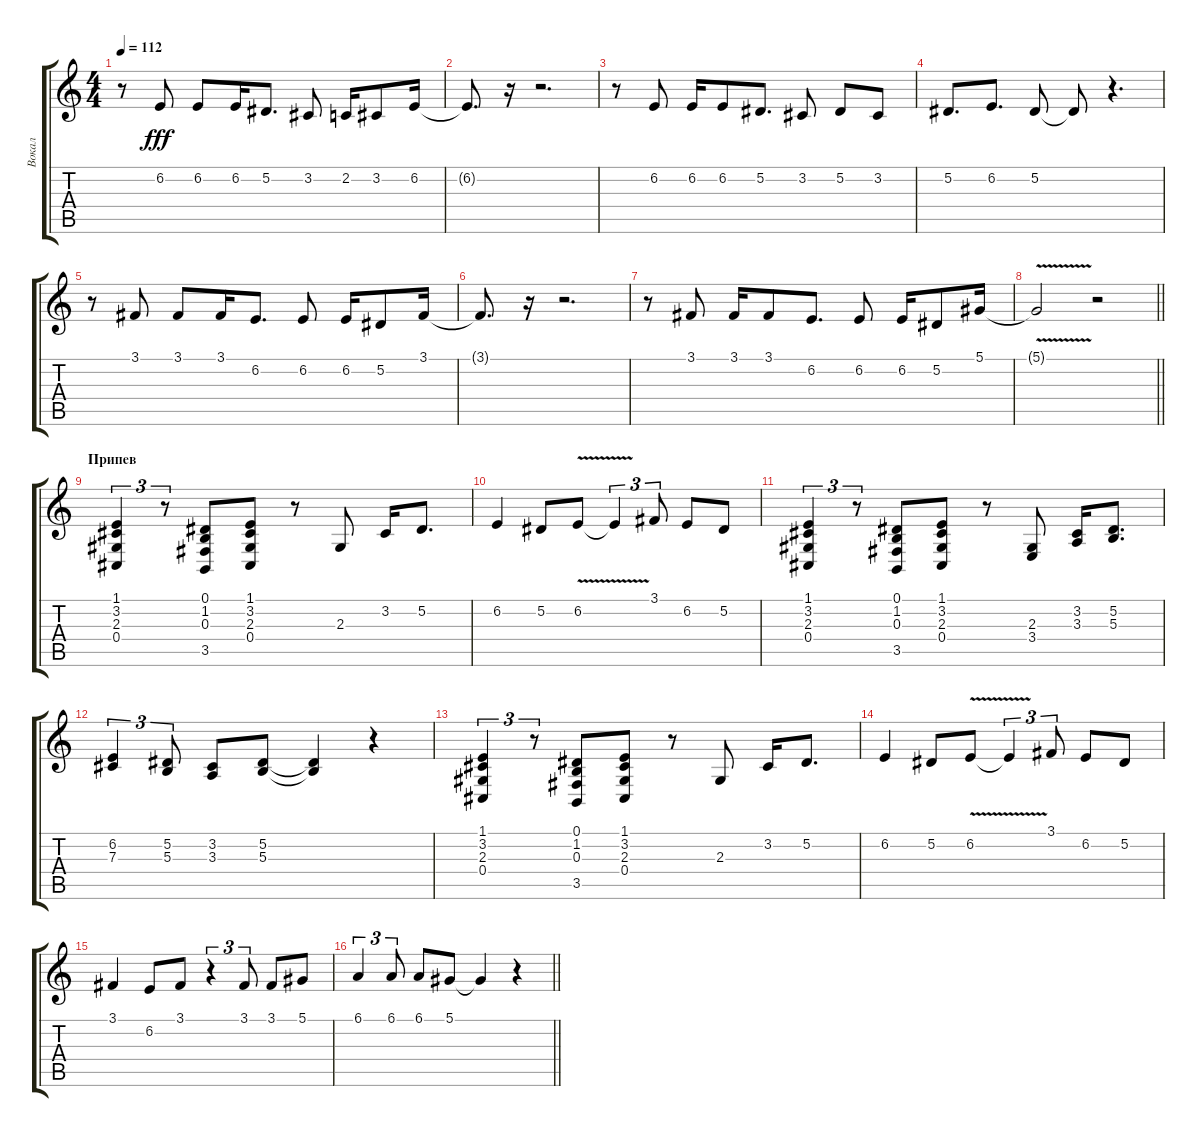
\track ("Вокал" "Вокал") {instrument altosax}
\staff {score tabs}
\tuning (Eb4 Bb3 Gb3 Db3 Ab2 Eb2) {hide}
\ts (4 4)
\tempo 112
\clef g2
\ks aminor
r.8{dy fff} 6.2.8 6.2.8 6.2.16 5.2.8{d} 3.2.8 2.2.16 3.2.8 6.2.16 |
6.2{t}.8{d} r.16 r.2{d} |
r.8 6.2.8 6.2.16 6.2.8 5.2.8{d} 3.2.8 5.2.8 3.2.8 |
5.2.8{d} 6.2.8{d} 5.2.8 5.2{t}.8 r.4{d} |
r.8 3.1.8 3.1.8 3.1.16 6.2.8{d} 6.2.8 6.2.16 5.2.8 3.1.16 |
3.1{t}.8{d} r.16 r.2{d} |
r.8 3.1.8 3.1.16 3.1.8 6.2.8{d} 6.2.8 6.2.16 5.2.8 5.1.16 |
\barLineRight lightlight
5.1{v t}.2 r.2 |
\section ("" "Припев")
(1.1 3.2 2.3 0.4).4{tu (3 2)} r.8{tu (3 2)} (0.1 1.2 0.3 3.5).8 (1.1 3.2 2.3 0.4).8 r.8 2.3.8 3.2.16 5.2.8{d} |
6.2.4 5.2.8 6.2{v}.8 6.2{t}.4{tu (3 2)} 3.1.8{tu (3 2)} 6.2.8 5.2.8 |
(1.1 3.2 2.3 0.4).4{tu (3 2)} r.8{tu (3 2)} (0.1 1.2 0.3 3.5).8 (1.1 3.2 2.3 0.4).8 r.8 (2.3 3.4).8 (3.2 3.3).16 (5.2 5.3).8{d} |
(6.2 7.3).4{tu (3 2)} (5.2 5.3).8{tu (3 2)} (3.2 3.3).8 (5.2 5.3).8 (5.2{t} 5.3{t}).4 r.4 |
(1.1 3.2 2.3 0.4).4{tu (3 2)} r.8{tu (3 2)} (0.1 1.2 0.3 3.5).8 (1.1 3.2 2.3 0.4).8 r.8 2.3.8 3.2.16 5.2.8{d} |
6.2.4 5.2.8 6.2{v}.8 6.2{t}.4{tu (3 2)} 3.1.8{tu (3 2)} 6.2.8 5.2.8 |
3.1.4 6.2.8 3.1.8 r.4{tu (3 2)} 3.1.8{tu (3 2)} 3.1.8 5.1.8 |
\barLineRight lightlight
6.1.4{tu (3 2)} 6.1.8{tu (3 2)} 6.1.8 5.1.8 5.1{t}.4 r.4
